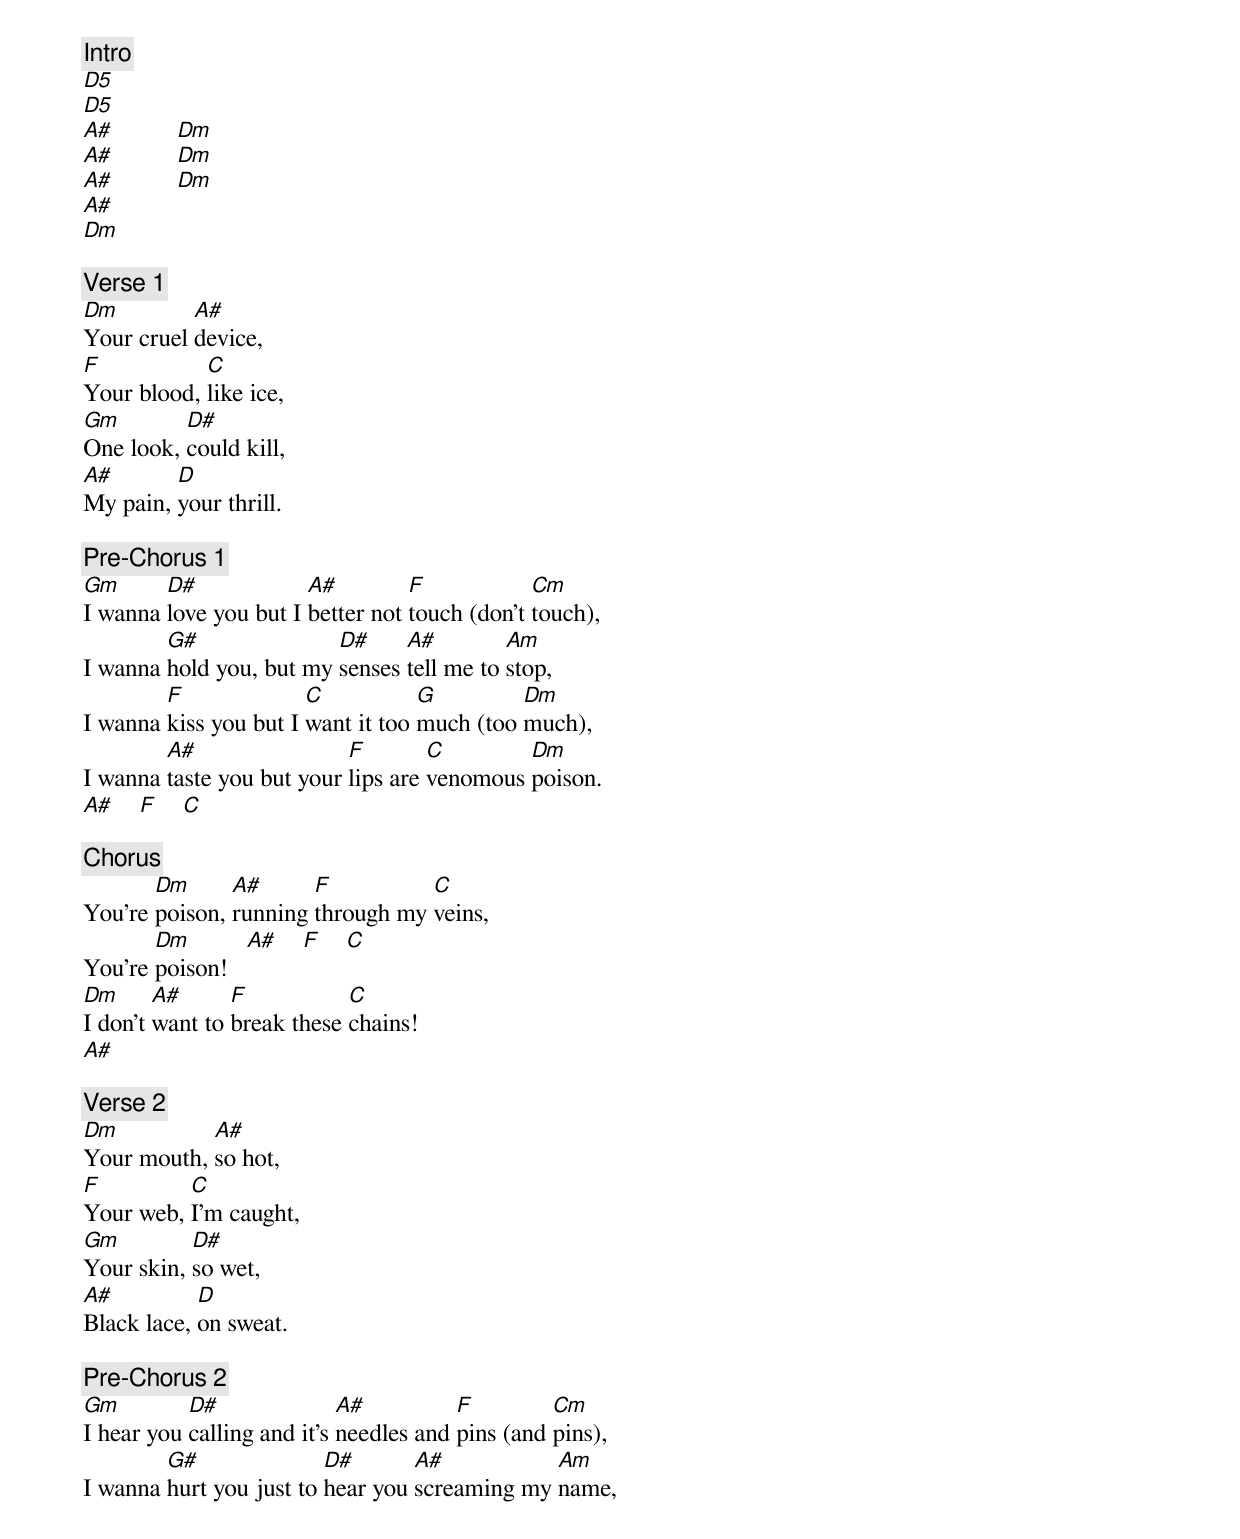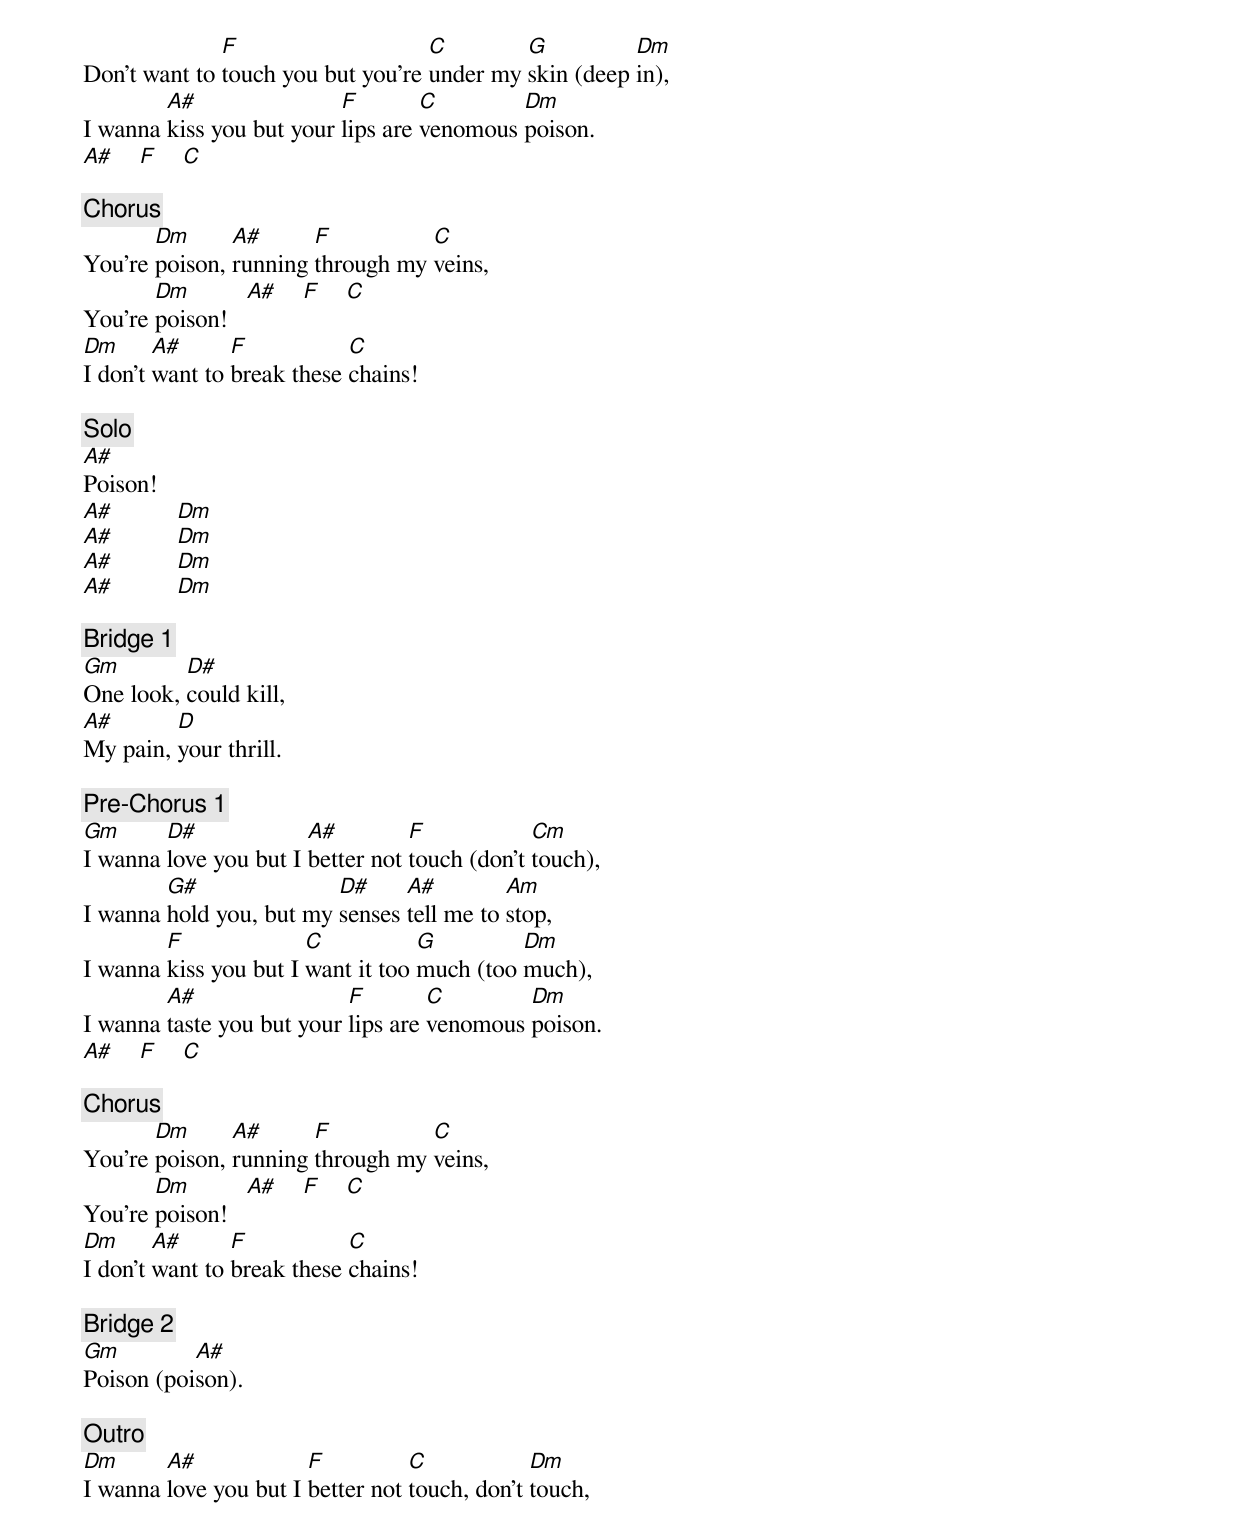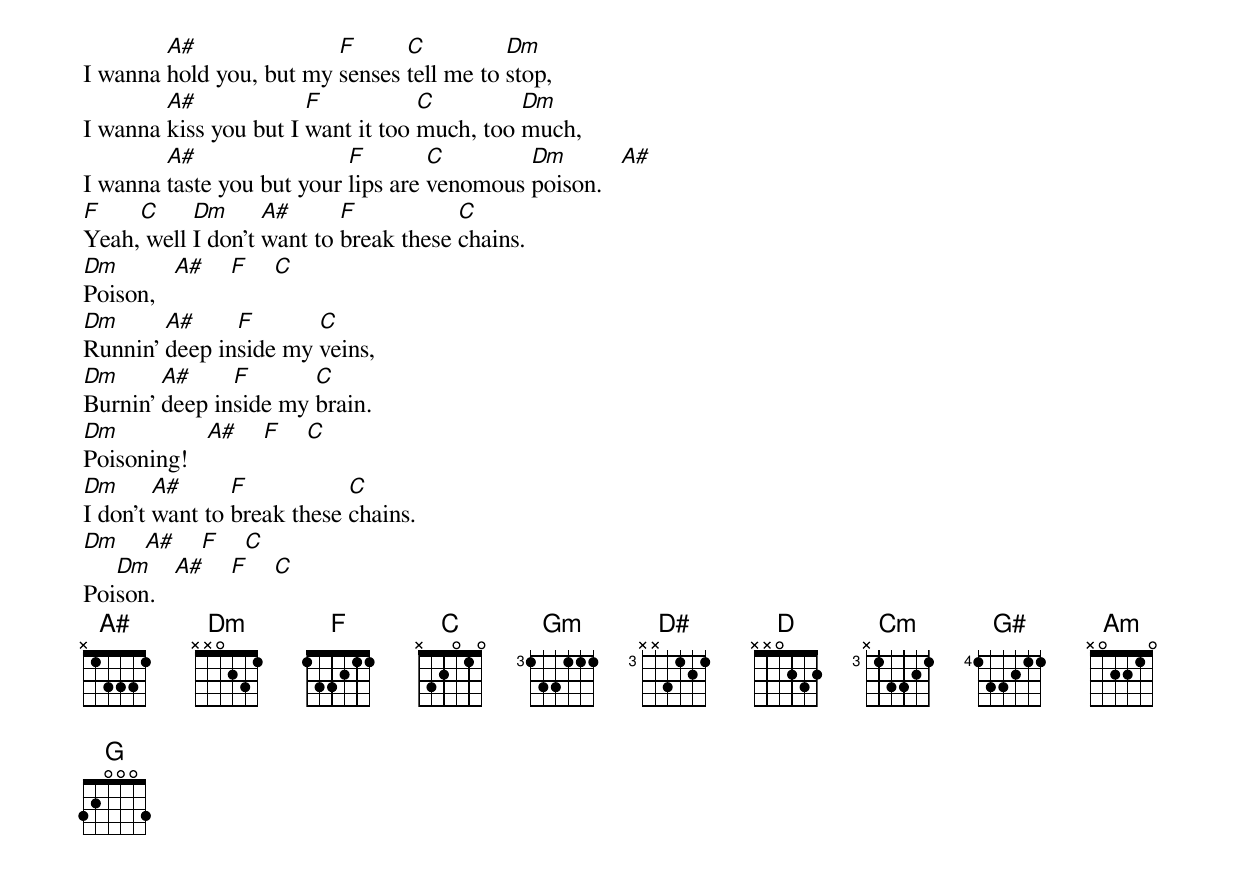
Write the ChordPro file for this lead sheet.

{c: Intro}
[D5]
[D5]
[A#]          [Dm]
[A#]          [Dm]
[A#]          [Dm]
[A#]
[Dm]

{c: Verse 1}
[Dm]Your cruel [A#]device,
[F]Your blood, [C]like ice,
[Gm]One look, [D#]could kill,
[A#]My pain, [D]your thrill.

{c: Pre-Chorus 1}
[Gm]I wanna [D#]love you but I [A#]better not [F]touch (don't [Cm]touch),
I wanna [G#]hold you, but my [D#]senses [A#]tell me to [Am]stop,
I wanna [F]kiss you but I [C]want it too [G]much (too [Dm]much),
I wanna [A#]taste you but your [F]lips are [C]venomous [Dm]poison.
[A#]    [F]    [C]

{c: Chorus}
You're [Dm]poison, [A#]running [F]through my [C]veins,
You're [Dm]poison!   [A#]    [F]    [C]
[Dm]I don't [A#]want to [F]break these [C]chains!
[A#]

{c: Verse 2}
[Dm]Your mouth, [A#]so hot,
[F]Your web, [C]I'm caught,
[Gm]Your skin, [D#]so wet,
[A#]Black lace, [D]on sweat.

{c: Pre-Chorus 2}
[Gm]I hear you [D#]calling and it's [A#]needles and [F]pins (and [Cm]pins),
I wanna [G#]hurt you just to [D#]hear you [A#]screaming my [Am]name,
Don't want to [F]touch you but you're [C]under my [G]skin (deep [Dm]in),
I wanna [A#]kiss you but your [F]lips are [C]venomous [Dm]poison.
[A#]    [F]    [C]

{c: Chorus}
You're [Dm]poison, [A#]running [F]through my [C]veins,
You're [Dm]poison!   [A#]    [F]    [C]
[Dm]I don't [A#]want to [F]break these [C]chains!

{c: Solo}
[A#]Poison!
[A#]          [Dm]
[A#]          [Dm]
[A#]          [Dm]
[A#]          [Dm]

{c: Bridge 1}
[Gm]One look, [D#]could kill,
[A#]My pain, [D]your thrill.

{c: Pre-Chorus 1}
[Gm]I wanna [D#]love you but I [A#]better not [F]touch (don't [Cm]touch),
I wanna [G#]hold you, but my [D#]senses [A#]tell me to [Am]stop,
I wanna [F]kiss you but I [C]want it too [G]much (too [Dm]much),
I wanna [A#]taste you but your [F]lips are [C]venomous [Dm]poison.
[A#]    [F]    [C]

{c: Chorus}
You're [Dm]poison, [A#]running [F]through my [C]veins,
You're [Dm]poison!   [A#]    [F]    [C]
[Dm]I don't [A#]want to [F]break these [C]chains!

{c: Bridge 2}
[Gm]Poison (poi[A#]son).

{c: Outro}
[Dm]I wanna [A#]love you but I [F]better not [C]touch, don't [Dm]touch,
I wanna [A#]hold you, but my [F]senses [C]tell me to [Dm]stop,
I wanna [A#]kiss you but I [F]want it too [C]much, too [Dm]much,
I wanna [A#]taste you but your [F]lips are [C]venomous [Dm]poison.   [A#]
[F]Yeah,[C] well [Dm]I don't [A#]want to [F]break these [C]chains.
[Dm]Poison,   [A#]    [F]    [C]
[Dm]Runnin' [A#]deep in[F]side my [C]veins,
[Dm]Burnin' [A#]deep in[F]side my [C]brain.
[Dm]Poisoning!   [A#]    [F]    [C]
[Dm]I don't [A#]want to [F]break these [C]chains.
[Dm]    [A#]    [F]    [C]
Poi[Dm]son.   [A#]    [F]    [C]
